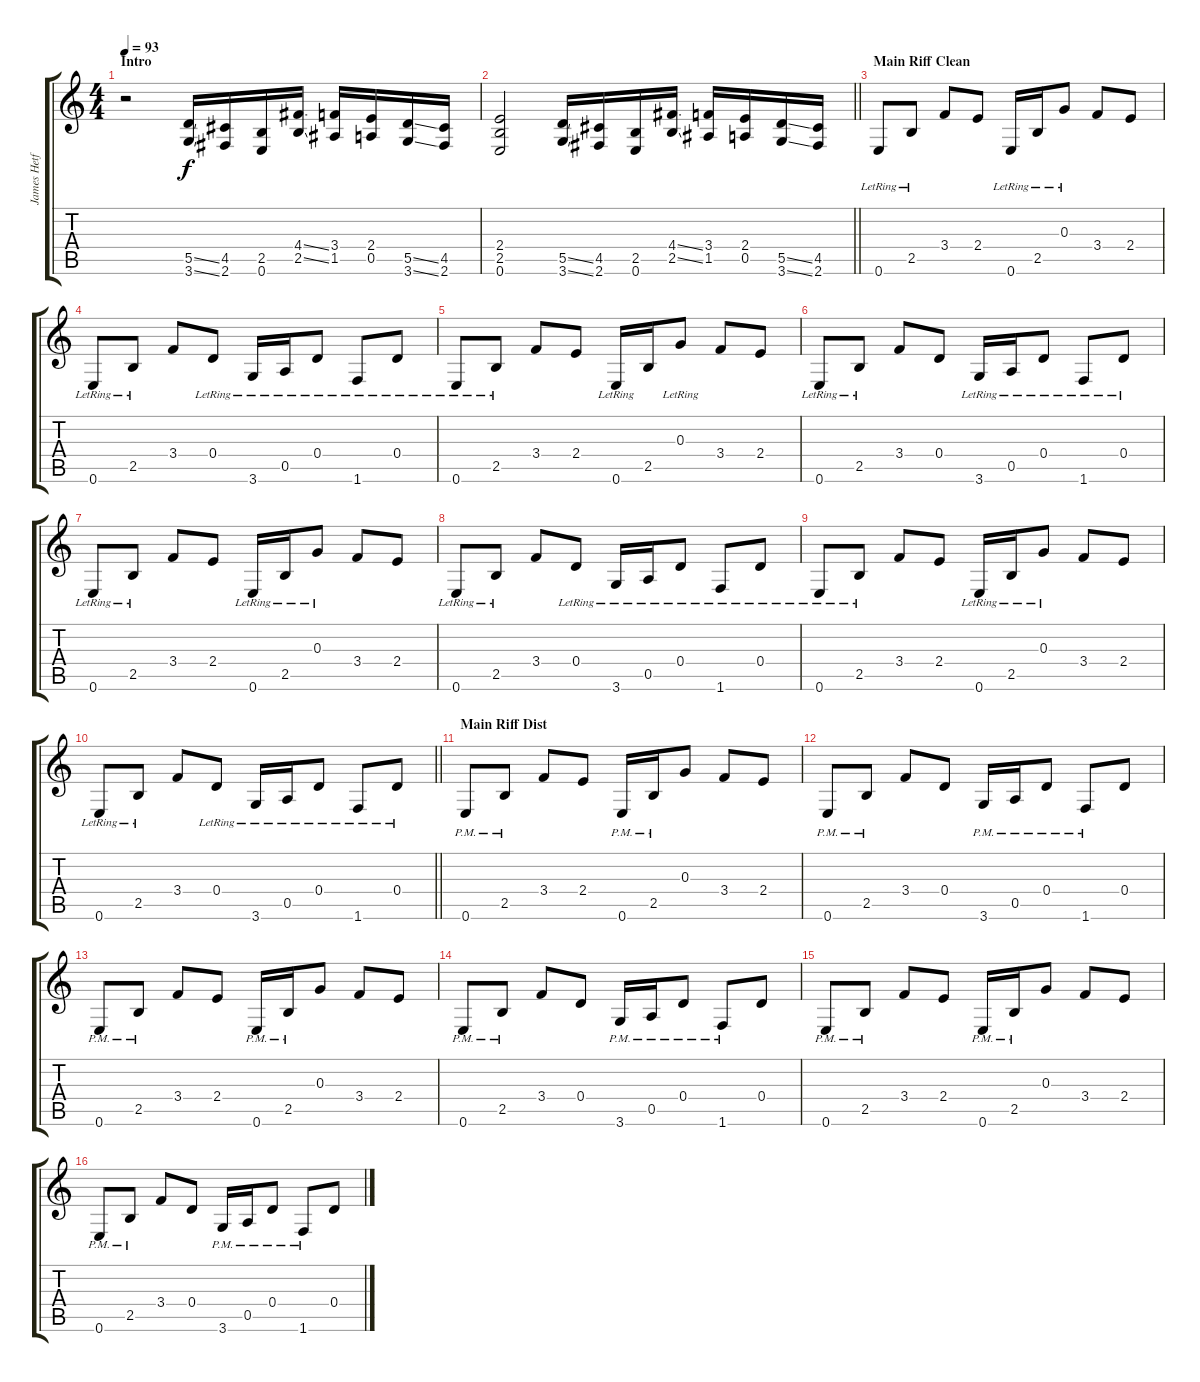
\track ("James Hetfield" "James Hetf") {instrument distortionguitar}
\staff {score tabs}
\tuning (E4 B3 G3 D3 A2 E2) {hide}
\ts (4 4)
\section ("" "Intro")
\tempo 93
\clef g2
\ks c
r.2{dy f instrument distortionguitar} (5.5{ss} 3.6{ss}).16 (4.5 2.6).16 (2.5 0.6).16 (4.4{ss} 2.5{ss}).16 (3.4 1.5).16 (2.4 0.5).16 (5.5{ss} 3.6{ss}).16 (4.5 2.6).16 |
\barLineRight lightlight
(2.4 2.5 0.6).2 (5.5{ss} 3.6{ss}).16 (4.5 2.6).16 (2.5 0.6).16 (4.4{ss} 2.5{ss}).16 (3.4 1.5).16 (2.4 0.5).16 (5.5{ss} 3.6{ss}).16 (4.5 2.6).16 |
\section ("" "Main Riff Clean")
0.6{lr}.8{instrument electricguitarclean} 2.5{lr}.8 3.4.8 2.4.8 0.6{lr}.16 2.5{lr}.16 0.3{lr}.8 3.4.8 2.4.8 |
0.6{lr}.8 2.5{lr}.8 3.4.8 0.4{lr}.8 3.6{lr}.16 0.5{lr}.16 0.4{lr}.8 1.6{lr}.8 0.4{lr}.8 |
0.6{lr}.8 2.5{lr}.8 3.4.8 2.4.8 0.6{lr}.16 2.5.16 0.3{lr}.8 3.4.8 2.4.8 |
0.6{lr}.8 2.5{lr}.8 3.4.8 0.4.8 3.6{lr}.16 0.5{lr}.16 0.4{lr}.8 1.6{lr}.8 0.4{lr}.8 |
0.6{lr}.8{instrument electricguitarclean} 2.5{lr}.8 3.4.8 2.4.8 0.6{lr}.16 2.5{lr}.16 0.3{lr}.8 3.4.8 2.4.8 |
0.6{lr}.8 2.5{lr}.8 3.4.8 0.4{lr}.8 3.6{lr}.16 0.5{lr}.16 0.4{lr}.8 1.6{lr}.8 0.4{lr}.8 |
0.6{lr}.8{instrument electricguitarclean} 2.5{lr}.8 3.4.8 2.4.8 0.6{lr}.16 2.5{lr}.16 0.3{lr}.8 3.4.8 2.4.8 |
\barLineRight lightlight
0.6{lr}.8 2.5{lr}.8 3.4.8 0.4{lr}.8 3.6{lr}.16 0.5{lr}.16 0.4{lr}.8 1.6{lr}.8 0.4{lr}.8 |
\section ("" "Main Riff Dist")
0.6{pm}.8{instrument distortionguitar} 2.5{pm}.8 3.4.8 2.4.8 0.6{pm}.16 2.5{pm}.16 0.3.8 3.4.8 2.4.8 |
0.6{pm}.8 2.5{pm}.8 3.4.8 0.4.8 3.6{pm}.16 0.5{pm}.16 0.4{pm}.8 1.6{pm}.8 0.4.8 |
0.6{pm}.8 2.5{pm}.8 3.4.8 2.4.8 0.6{pm}.16 2.5{pm}.16 0.3.8 3.4.8 2.4.8 |
0.6{pm}.8 2.5{pm}.8 3.4.8 0.4.8 3.6{pm}.16 0.5{pm}.16 0.4{pm}.8 1.6{pm}.8 0.4.8 |
0.6{pm}.8 2.5{pm}.8 3.4.8 2.4.8 0.6{pm}.16 2.5{pm}.16 0.3.8 3.4.8 2.4.8 |
0.6{pm}.8 2.5{pm}.8 3.4.8 0.4.8 3.6{pm}.16 0.5{pm}.16 0.4{pm}.8 1.6{pm}.8 0.4.8
